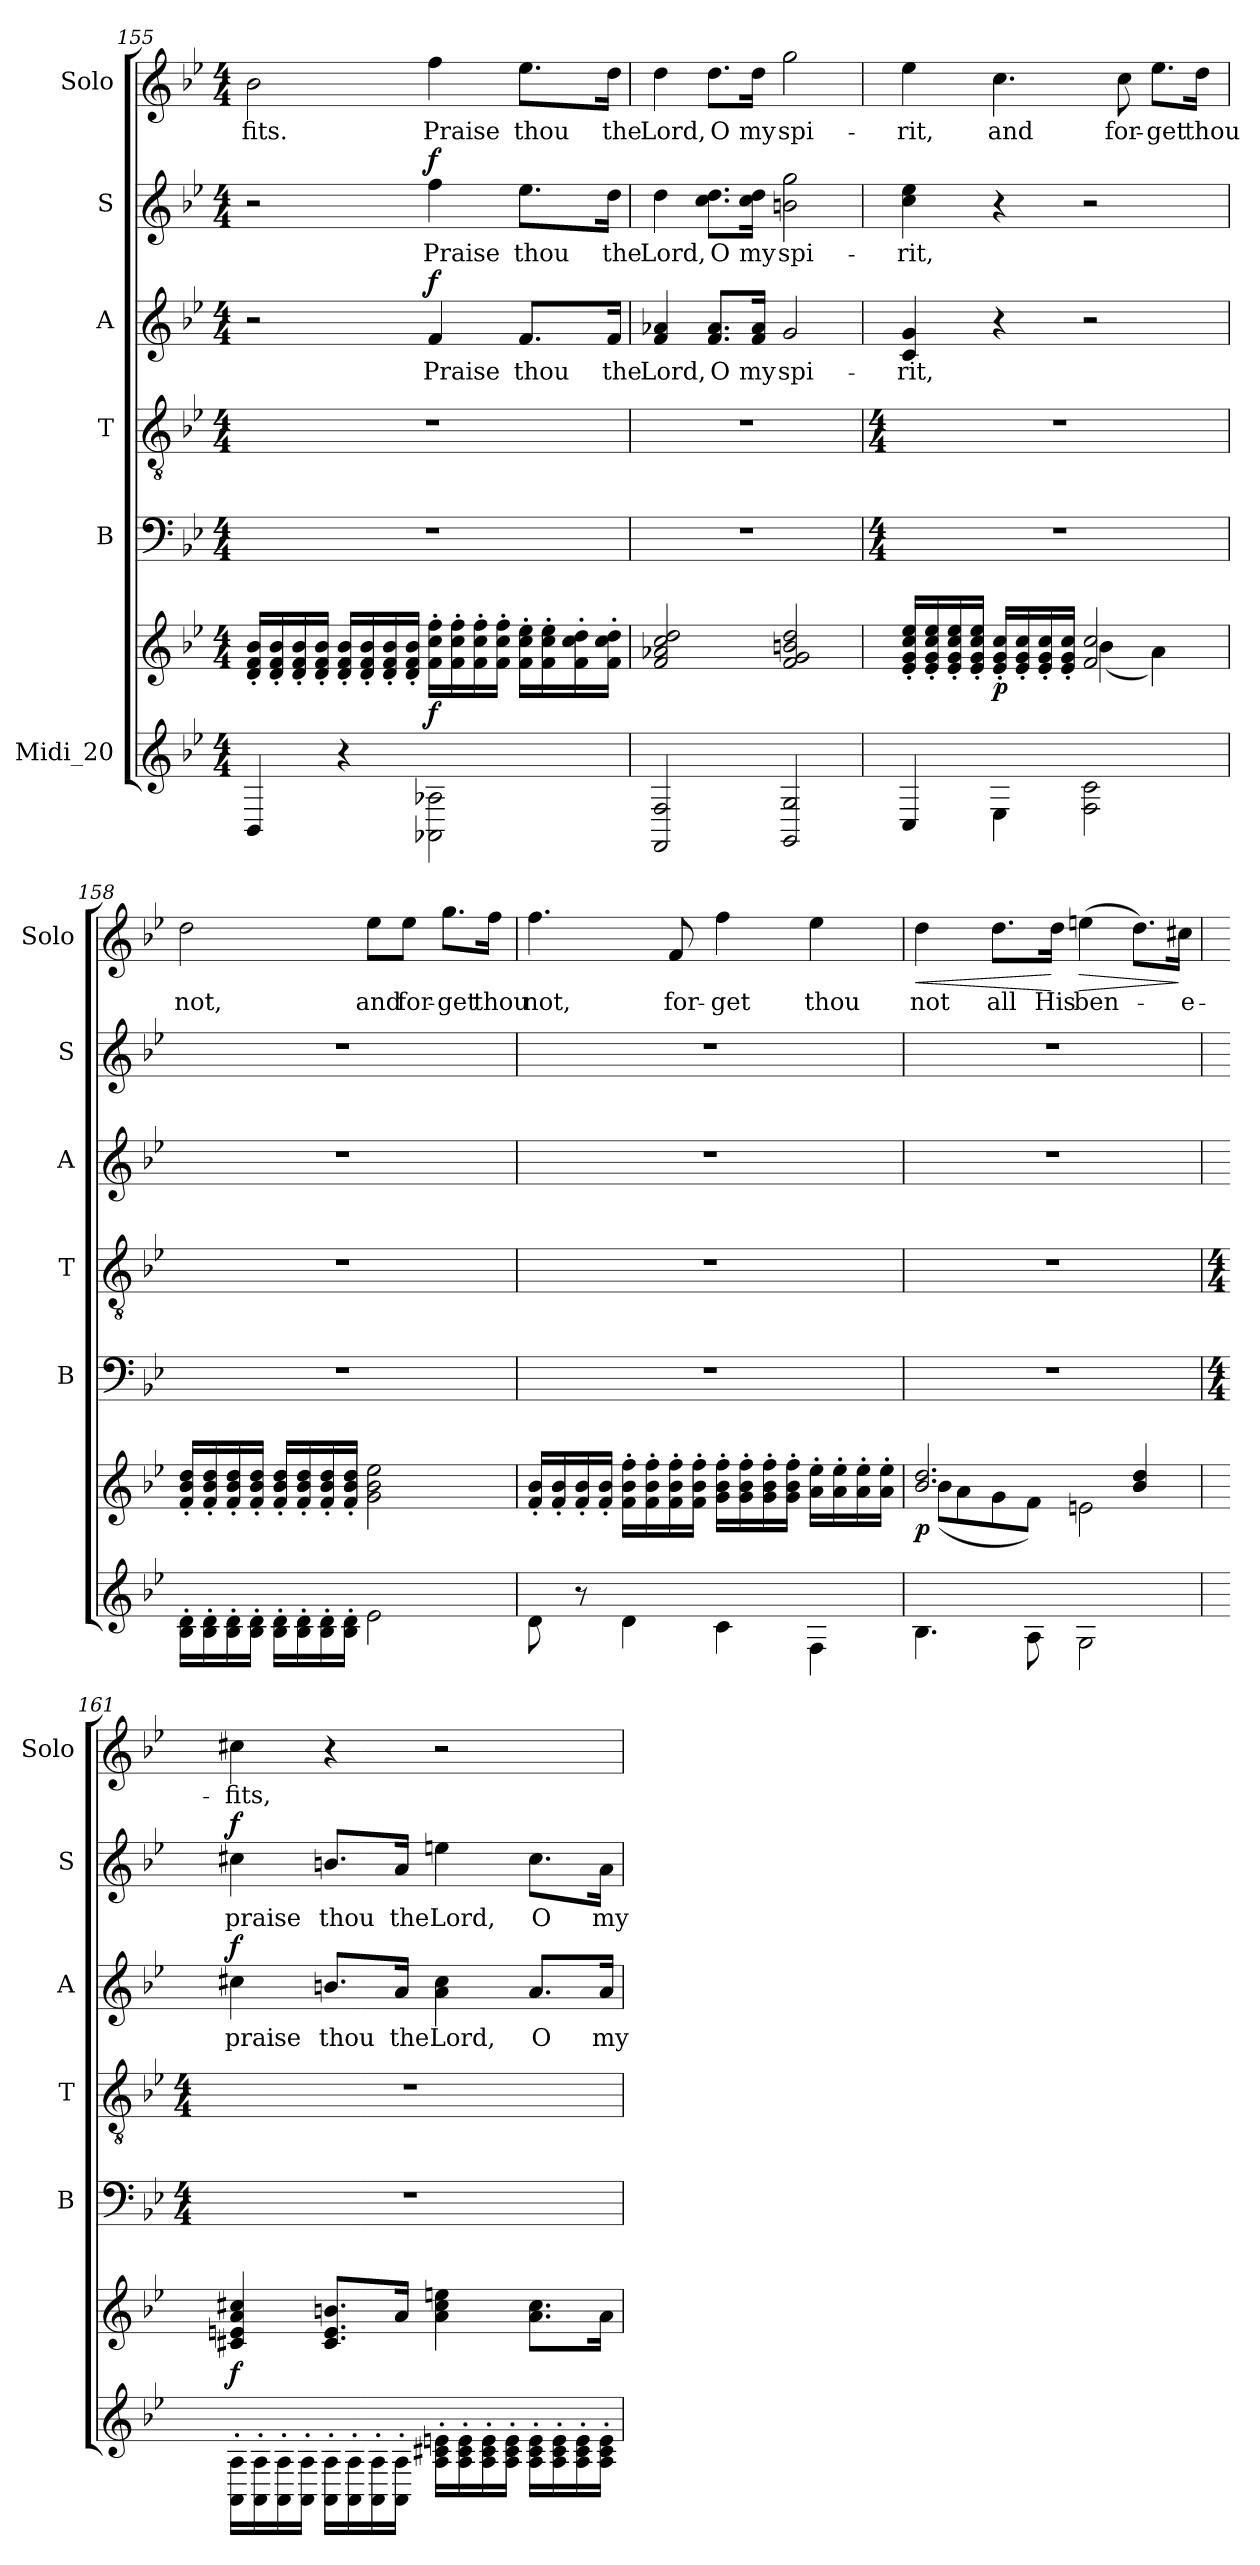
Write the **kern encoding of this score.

**kern	**kern	**dynam	**kern	**kern	**kern	**text	**dynam	**kern	**text	**dynam	**kern	**text	**dynam
*part6	*part6	*part6	*part5	*part4	*part3	*part3	*part3	*part2	*part2	*part2	*part1	*part1	*part1
*staff7	*staff6	*staff6/7	*staff5	*staff4	*staff3	*staff3	*staff3	*staff2	*staff2	*staff2	*staff1	*staff1	*staff1
*I"Midi_20	*	*	*I"B	*I"T	*I"A	*	*	*I"S	*	*	*I"Solo	*	*
*	*	*	*I'B	*I'T	*I'A	*	*	*I'S	*	*	*I'Solo	*	*
*clefG2	*clefG2	*	*clefF4	*clefGv2	*clefG2	*	*	*clefG2	*	*	*clefG2	*	*
*k[b-e-]	*k[b-e-]	*	*k[b-e-]	*k[b-e-]	*k[b-e-]	*	*	*k[b-e-]	*	*	*k[b-e-]	*	*
*B-:	*B-:	*	*B-:	*B-:	*B-:	*	*	*B-:	*	*	*B-:	*	*
*M4/4	*M4/4	*	*M4/4	*M4/4	*M4/4	*	*	*M4/4	*	*	*M4/4	*	*
=155	=155	=155	=155	=155	=155	=155	=155	=155	=155	=155	=155	=155	=155
!	!	!	!	!	!	!	!	!	!	!	!	!LO:LY:b	!
4BB-/	16d/' 16f/' 16b-/'LL	.	1r	1r	2r	.	.	2r	.	.	2b-\	-fits.	.
.	16d/' 16f/' 16b-/'	.	.	.	.	.	.	.	.	.	.	.	.
.	16d/' 16f/' 16b-/'	.	.	.	.	.	.	.	.	.	.	.	.
.	16d/' 16f/' 16b-/'JJ	.	.	.	.	.	.	.	.	.	.	.	.
4r	16d/' 16f/' 16b-/'LL	.	.	.	.	.	.	.	.	.	.	.	.
.	16d/' 16f/' 16b-/'	.	.	.	.	.	.	.	.	.	.	.	.
.	16d/' 16f/' 16b-/'	.	.	.	.	.	.	.	.	.	.	.	.
.	16d/' 16f/' 16b-/'JJ	.	.	.	.	.	.	.	.	.	.	.	.
!	!	!LO:DY:b	!	!	!	!LO:LY:b	!LO:DY:b	!	!LO:LY:b	!LO:DY:b	!	!LO:LY:b	!
2AA-X\ 2A-X\	16f\' 16cc\' 16ff\'LL	f	.	.	4f/	Praise	f	4ff\	Praise	f	4ff\	Praise	.
.	16f\' 16cc\' 16ff\'	.	.	.	.	.	.	.	.	.	.	.	.
.	16f\' 16cc\' 16ff\'	.	.	.	.	.	.	.	.	.	.	.	.
.	16f\' 16cc\' 16ff\'JJ	.	.	.	.	.	.	.	.	.	.	.	.
!	!	!	!	!	!	!LO:LY:b	!	!	!LO:LY:b	!	!	!LO:LY:b	!
.	16f\' 16cc\' 16ee-\'LL	.	.	.	8.f/L	thou	.	8.ee-\L	thou	.	8.ee-\L	thou	.
.	16f\' 16cc\' 16ee-\'	.	.	.	.	.	.	.	.	.	.	.	.
.	16f\' 16cc\' 16dd\'	.	.	.	.	.	.	.	.	.	.	.	.
!	!	!	!	!	!	!LO:LY:b	!	!	!LO:LY:b	!	!	!LO:LY:b	!
.	16f\' 16cc\' 16dd\'JJ	.	.	.	16f/Jk	the	.	16dd\Jk	the	.	16dd\Jk	the	.
!!LO:PB:g=z
=156	=156	=156	=156	=156	=156	=156	=156	=156	=156	=156	=156	=156	=156
!	!	!	!	!	!	!LO:LY:b	!	!	!LO:LY:b	!	!	!LO:LY:b	!
2FF/ 2F/	2f/ 2a-X/ 2cc/ 2dd/	.	1r	1r	4f/ 4a-X/	Lord,	.	4dd\	Lord,	.	4dd\	Lord,	.
!	!	!	!	!	!	!LO:LY:b	!	!	!LO:LY:b	!	!	!LO:LY:b	!
.	.	.	.	.	8.f/ 8.a-/L	O	.	8.cc\ 8.dd\L	O	.	8.dd\L	O	.
!	!	!	!	!	!	!LO:LY:b	!	!	!LO:LY:b	!	!	!LO:LY:b	!
.	.	.	.	.	16f/ 16a-/Jk	my	.	16cc\ 16dd\Jk	my	.	16dd\Jk	my	.
!	!	!	!	!	!	!LO:LY:b	!	!	!LO:LY:b	!	!	!LO:LY:b	!
2GG/ 2G/	2f/ 2g/ 2bn/ 2dd/	.	.	.	2g/	spi-	.	2bn\ 2gg\	spi-	.	2gg\	spi-	.
!!LO:LB:g=z
=157	=157	=157	=157	=157	=157	=157	=157	=157	=157	=157	=157	=157	=157
*	*	*	*M4/4	*M4/4	*	*	*	*	*	*	*	*	*
*	*^	*	*	*	*	*	*	*	*	*	*	*	*
!	!	!	!	!	!	!	!LO:LY:b	!	!	!LO:LY:b	!	!	!LO:LY:b	!
4C/	16e-/' 16g/' 16cc/' 16ee-/'LL	2ryy	.	1r	1r	4c/ 4g/	-rit,	.	4cc\ 4ee-\	-rit,	.	4ee-\	-rit,	.
.	16e-/' 16g/' 16cc/' 16ee-/'	.	.	.	.	.	.	.	.	.	.	.	.	.
.	16e-/' 16g/' 16cc/' 16ee-/'	.	.	.	.	.	.	.	.	.	.	.	.	.
.	16e-/' 16g/' 16cc/' 16ee-/'JJ	.	.	.	.	.	.	.	.	.	.	.	.	.
!	!	!	!LO:DY:b	!	!	!	!	!	!	!	!	!	!LO:LY:b	!
4E-\	16e-/' 16g/' 16cc/'LL	.	p	.	.	4r	.	.	4r	.	.	4.cc\	and	.
.	16e-/' 16g/' 16cc/'	.	.	.	.	.	.	.	.	.	.	.	.	.
.	16e-/' 16g/' 16cc/'	.	.	.	.	.	.	.	.	.	.	.	.	.
.	16e-/' 16g/' 16cc/'JJ	.	.	.	.	.	.	.	.	.	.	.	.	.
2F\ 2c\	2f/ 2cc/	(<4b-\	.	.	.	2r	.	.	2r	.	.	.	.	.
!	!	!	!	!	!	!	!	!	!	!	!	!	!LO:LY:b	!
.	.	.	.	.	.	.	.	.	.	.	.	8cc\	for-	.
!	!	!	!	!	!	!	!	!	!	!	!	!	!LO:LY:b	!
.	.	4a\)	.	.	.	.	.	.	.	.	.	8.ee-\L	-get	.
!	!	!	!	!	!	!	!	!	!	!	!	!	!LO:LY:b	!
.	.	.	.	.	.	.	.	.	.	.	.	16dd\Jk	thou	.
=158	=158	=158	=158	=158	=158	=158	=158	=158	=158	=158	=158	=158	=158	=158
!	!	!	!	!	!	!	!	!	!	!	!	!	!LO:LY:b	!
16B-\' 16d\'LL	16f/' 16b-/' 16dd/'LL	2ryy	.	1r	1r	1r	.	.	1r	.	.	2dd\	not,	.
16B-\' 16d\'	16f/' 16b-/' 16dd/'	.	.	.	.	.	.	.	.	.	.	.	.	.
16B-\' 16d\'	16f/' 16b-/' 16dd/'	.	.	.	.	.	.	.	.	.	.	.	.	.
16B-\' 16d\'JJ	16f/' 16b-/' 16dd/'JJ	.	.	.	.	.	.	.	.	.	.	.	.	.
16B-\' 16d\'LL	16f/' 16b-/' 16dd/'LL	.	.	.	.	.	.	.	.	.	.	.	.	.
16B-\' 16d\'	16f/' 16b-/' 16dd/'	.	.	.	.	.	.	.	.	.	.	.	.	.
16B-\' 16d\'	16f/' 16b-/' 16dd/'	.	.	.	.	.	.	.	.	.	.	.	.	.
16B-\' 16d\'JJ	16f/' 16b-/' 16dd/'JJ	.	.	.	.	.	.	.	.	.	.	.	.	.
!	!	!	!	!	!	!	!	!	!	!	!	!	!LO:LY:b	!
2e-\	2g\ 2b-\ 2ee-\	2ryy	.	.	.	.	.	.	.	.	.	8ee-\L	and	.
!	!	!	!	!	!	!	!	!	!	!	!	!	!LO:LY:b	!
.	.	.	.	.	.	.	.	.	.	.	.	8ee-\J	for-	.
!	!	!	!	!	!	!	!	!	!	!	!	!	!LO:LY:b	!
.	.	.	.	.	.	.	.	.	.	.	.	8.gg\L	-get	.
!	!	!	!	!	!	!	!	!	!	!	!	!	!LO:LY:b	!
.	.	.	.	.	.	.	.	.	.	.	.	16ff\Jk	thou	.
=159	=159	=159	=159	=159	=159	=159	=159	=159	=159	=159	=159	=159	=159	=159
!	!	!	!	!	!	!	!	!	!	!	!	!	!LO:LY:b	!
8d\	16f/' 16b-/'LL	2ryy	.	1r	1r	1r	.	.	1r	.	.	4.ff\	not,	.
.	16f/' 16b-/'	.	.	.	.	.	.	.	.	.	.	.	.	.
8r	16f/' 16b-/'	.	.	.	.	.	.	.	.	.	.	.	.	.
.	16f/' 16b-/'JJ	.	.	.	.	.	.	.	.	.	.	.	.	.
4d\	16f\' 16b-\' 16ff\'LL	.	.	.	.	.	.	.	.	.	.	.	.	.
.	16f\' 16b-\' 16ff\'	.	.	.	.	.	.	.	.	.	.	.	.	.
!	!	!	!	!	!	!	!	!	!	!	!	!	!LO:LY:b	!
.	16f\' 16b-\' 16ff\'	.	.	.	.	.	.	.	.	.	.	8f/	for-	.
.	16f\' 16b-\' 16ff\'JJ	.	.	.	.	.	.	.	.	.	.	.	.	.
!	!	!	!	!	!	!	!	!	!	!	!	!	!LO:LY:b	!
4c\	16g\' 16b-\' 16ff\'LL	2ryy	.	.	.	.	.	.	.	.	.	4ff\	-get	.
.	16g\' 16b-\' 16ff\'	.	.	.	.	.	.	.	.	.	.	.	.	.
.	16g\' 16b-\' 16ff\'	.	.	.	.	.	.	.	.	.	.	.	.	.
.	16g\' 16b-\' 16ff\'JJ	.	.	.	.	.	.	.	.	.	.	.	.	.
!	!	!	!	!	!	!	!	!	!	!	!	!	!LO:LY:b	!
4F\	16a\' 16ee-\'LL	.	.	.	.	.	.	.	.	.	.	4ee-\	thou	.
.	16a\' 16ee-\'	.	.	.	.	.	.	.	.	.	.	.	.	.
.	16a\' 16ee-\'	.	.	.	.	.	.	.	.	.	.	.	.	.
.	16a\' 16ee-\'JJ	.	.	.	.	.	.	.	.	.	.	.	.	.
!!LO:PB:g=z
=160	=160	=160	=160	=160	=160	=160	=160	=160	=160	=160	=160	=160	=160	=160
!	!	!	!LO:DY:b	!	!	!	!	!	!	!	!	!	!LO:LY:b	!LO:HP:b
4.B-\	2.b-/ 2.dd/	(<8b-\L	p	1r	1r	1r	.	.	1r	.	.	4dd\	not	<
.	.	8a\	.	.	.	.	.	.	.	.	.	.	.	.
!	!	!	!	!	!	!	!	!	!	!	!	!	!LO:LY:b	!
.	.	8g\	.	.	.	.	.	.	.	.	.	8.dd\L	all	.
8A\	.	8f\J)	.	.	.	.	.	.	.	.	.	.	.	.
!	!	!	!	!	!	!	!	!	!	!	!	!	!LO:LY:b	!
.	.	.	.	.	.	.	.	.	.	.	.	16dd\Jk	His	[
!	!	!	!	!	!	!	!	!	!	!	!	!	!LO:LY:b	!LO:HP:b
2G\	.	2en\	.	.	.	.	.	.	.	.	.	(>4een\	ben-	>
.	4b-/ 4dd/	.	.	.	.	.	.	.	.	.	.	8.dd\L)	.	.
!	!	!	!	!	!	!	!	!	!	!	!	!	!LO:LY:b	!
.	.	.	.	.	.	.	.	.	.	.	.	16cc#X\Jk	e-	]
!!LO:LB:g=z
=161	=161	=161	=161	=161	=161	=161	=161	=161	=161	=161	=161	=161	=161	=161
*	*	*	*	*M4/4	*M4/4	*	*	*	*	*	*	*	*	*
*^	*	*	*	*	*	*	*	*	*	*	*	*	*	*
!	!	!	!	!LO:DY:b	!	!	!	!LO:LY:b	!LO:DY:b	!	!LO:LY:b	!LO:DY:b	!	!LO:LY:b	!
*	*	*	*	*	*	*	*	*	*	*^	*	*	*	*	*
16AA\' 16A\'LL	2ryy	4c#X/ 4en/ 4a/ 4cc#X/	2ryy	f	1r	1r	4cc#X\	praise	f	4cc#X\	1ryy	praise	f	4cc#X\	-fits,	.
16AA\' 16A\'	.	.	.	.	.	.	.	.	.	.	.	.	.	.	.	.
16AA\' 16A\'	.	.	.	.	.	.	.	.	.	.	.	.	.	.	.	.
16AA\' 16A\'JJ	.	.	.	.	.	.	.	.	.	.	.	.	.	.	.	.
!	!	!	!	!	!	!	!	!LO:LY:b	!	!	!	!LO:LY:b	!	!	!	!
16AA\' 16A\'LL	.	8.c#/ 8.e/ 8.bn/L	.	.	.	.	8.bn/L	thou	.	8.bn/L	.	thou	.	4r	.	.
16AA\' 16A\'	.	.	.	.	.	.	.	.	.	.	.	.	.	.	.	.
16AA\' 16A\'	.	.	.	.	.	.	.	.	.	.	.	.	.	.	.	.
!	!	!	!	!	!	!	!	!LO:LY:b	!	!	!	!LO:LY:b	!	!	!	!
16AA\' 16A\'JJ	.	16a/Jk	.	.	.	.	16a/Jk	the	.	16a/Jk	.	the	.	.	.	.
!	!	!	!	!	!	!	!	!LO:LY:b	!	!	!	!LO:LY:b	!	!	!	!
16A\' 16c#X\' 16en\'LL	2ryy	4a\ 4cc#\ 4een\	2ryy	.	.	.	4a\ 4cc#\	Lord,	.	4een\	.	Lord,	.	2r	.	.
16A\' 16c#\' 16e\'	.	.	.	.	.	.	.	.	.	.	.	.	.	.	.	.
16A\' 16c#\' 16e\'	.	.	.	.	.	.	.	.	.	.	.	.	.	.	.	.
16A\' 16c#\' 16e\'JJ	.	.	.	.	.	.	.	.	.	.	.	.	.	.	.	.
!	!	!	!	!	!	!	!	!LO:LY:b	!	!	!	!LO:LY:b	!	!	!	!
16A\' 16c#\' 16e\'LL	.	8.a\ 8.cc#\L	.	.	.	.	8.a/L	O	.	8.cc#\L	.	O	.	.	.	.
16A\' 16c#\' 16e\'	.	.	.	.	.	.	.	.	.	.	.	.	.	.	.	.
16A\' 16c#\' 16e\'	.	.	.	.	.	.	.	.	.	.	.	.	.	.	.	.
!	!	!	!	!	!	!	!	!LO:LY:b	!	!	!	!LO:LY:b	!	!	!	!
16A\' 16c#\' 16e\'JJ	.	16a\Jk	.	.	.	.	16a/Jk	my	.	16a\Jk	.	my	.	.	.	.
*v	*v	*	*	*	*	*	*	*	*	*v	*v	*	*	*	*	*
*	*v	*v	*	*	*	*	*	*	*	*	*	*	*	*
=	=	=	=	=	=	=	=	=	=	=	=	=	=
*-	*-	*-	*-	*-	*-	*-	*-	*-	*-	*-	*-	*-	*-
